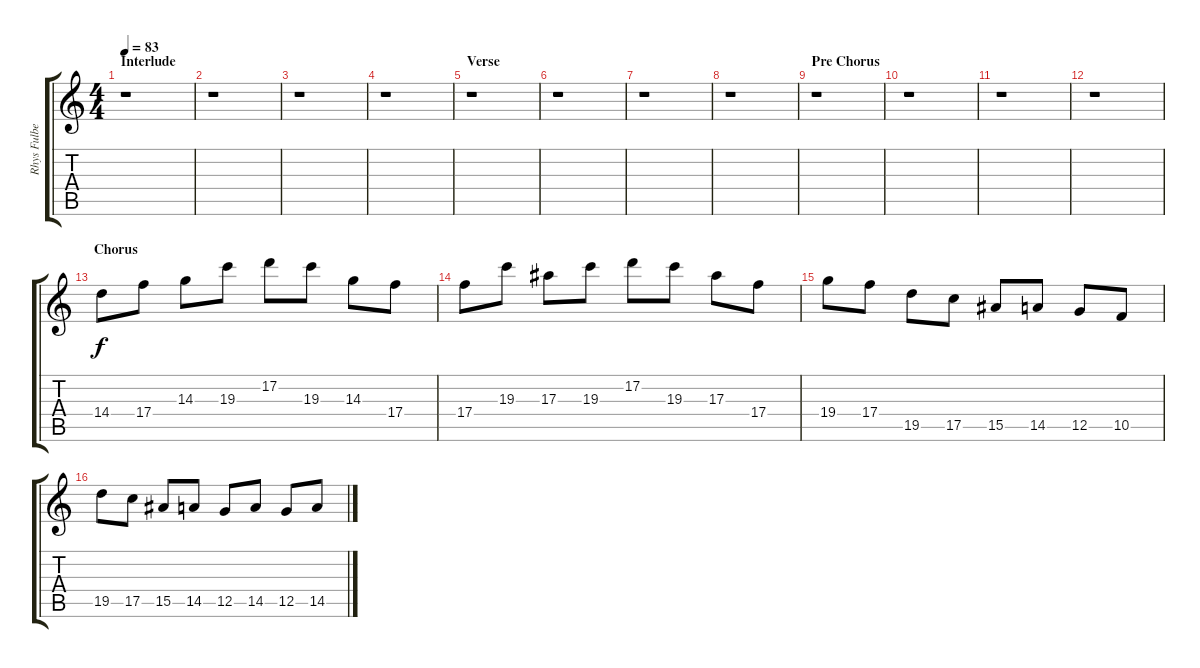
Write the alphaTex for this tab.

\track ("Rhys Fulber 3" "Rhys Fulbe") {instrument acousticgrandpiano}
\staff {score tabs}
\tuning (D5 A4 F4 C4 G3 D3) {hide}
\ts (4 4)
\section ("" "Interlude")
\tempo 83
\clef g2
\ks c
r.1{dy f} |
r.1 |
r.1 |
r.1 |
\section ("" "Verse")
r.1 |
r.1 |
r.1 |
r.1 |
\section ("" "Pre Chorus")
r.1 |
r.1 |
r.1 |
r.1 |
\section ("" "Chorus")
14.4.8 17.4.8 14.3.8 19.3.8 17.2.8 19.3.8 14.3.8 17.4.8 |
17.4.8 19.3.8 17.3.8 19.3.8 17.2.8 19.3.8 17.3.8 17.4.8 |
19.4.8 17.4.8 19.5.8 17.5.8 15.5.8 14.5.8 12.5.8 10.5.8 |
19.5.8 17.5.8 15.5.8 14.5.8 12.5.8 14.5.8 12.5.8 14.5.8
